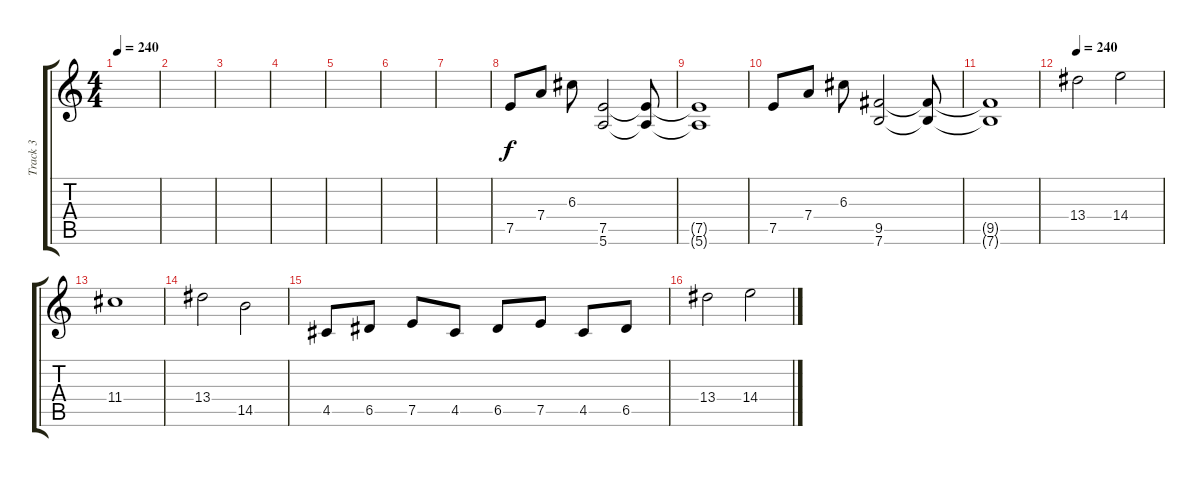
\track ("Track 3" "Track 3") {instrument distortionguitar}
\staff {score tabs}
\tuning (E4 B3 G3 D3 A2 E2) {hide}
\ts (4 4)
\tempo 240
\clef g2
\ks c
|
|
|
|
|
|
|
7.5.8 7.4.8 6.3.8 (7.5 5.6).2 (7.5{t} 5.6{t}).8 |
(7.5{t} 5.6{t}).1 |
7.5.8 7.4.8 6.3.8 (9.5 7.6).2 (9.5{t} 7.6{t}).8 |
(9.5{t} 7.6{t}).1 |
\tempo 240
13.4.2 14.4.2 |
11.4.1 |
13.4.2 14.5.2 |
4.5.8 6.5.8 7.5.8 4.5.8 6.5.8 7.5.8 4.5.8 6.5.8 |
13.4.2 14.4.2
